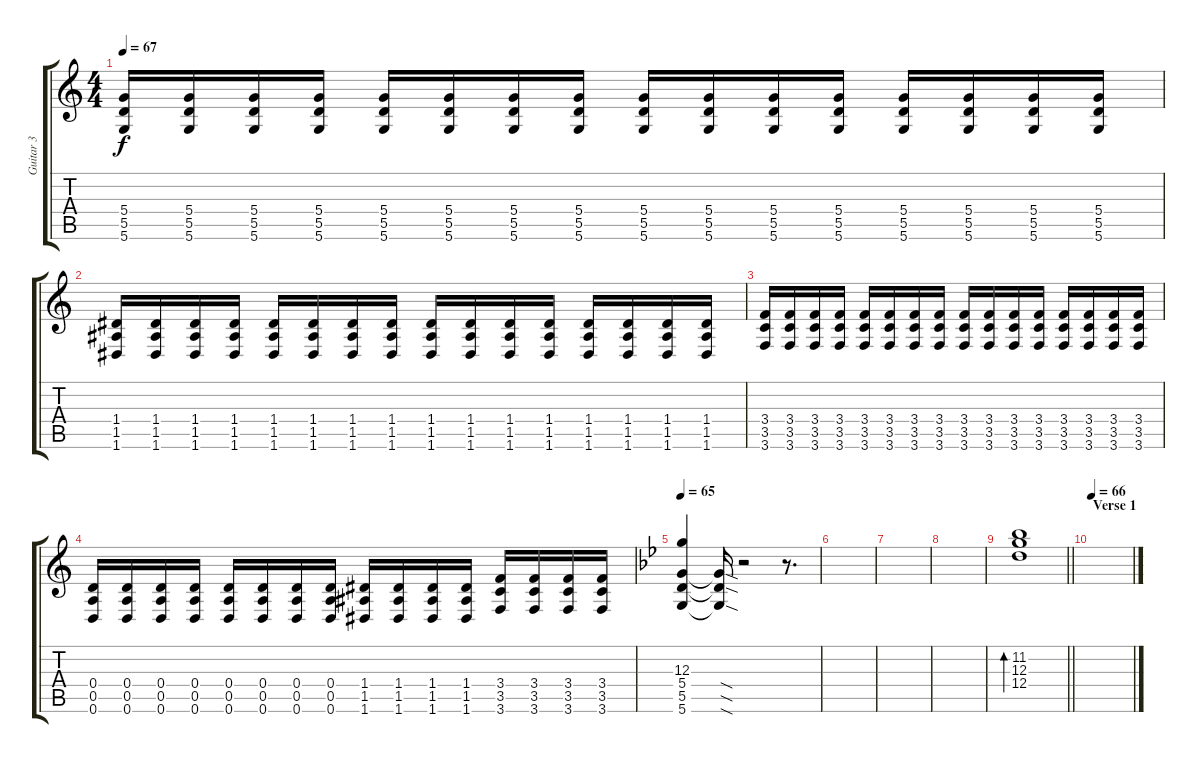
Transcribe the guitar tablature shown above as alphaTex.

\track ("Guitar 3" "Guitar 3") {instrument overdrivenguitar}
\staff {score tabs}
\tuning (E4 B3 G3 D3 A2 D2) {hide}
\ts (4 4)
\tempo 67
\clef g2
\ks c
(5.4 5.5 5.6).16{dy f} (5.4 5.5 5.6).16 (5.4 5.5 5.6).16 (5.4 5.5 5.6).16 (5.4 5.5 5.6).16 (5.4 5.5 5.6).16 (5.4 5.5 5.6).16 (5.4 5.5 5.6).16 (5.4 5.5 5.6).16 (5.4 5.5 5.6).16 (5.4 5.5 5.6).16 (5.4 5.5 5.6).16 (5.4 5.5 5.6).16 (5.4 5.5 5.6).16 (5.4 5.5 5.6).16 (5.4 5.5 5.6).16 |
(1.4 1.5 1.6).16 (1.4 1.5 1.6).16 (1.4 1.5 1.6).16 (1.4 1.5 1.6).16 (1.4 1.5 1.6).16 (1.4 1.5 1.6).16 (1.4 1.5 1.6).16 (1.4 1.5 1.6).16 (1.4 1.5 1.6).16 (1.4 1.5 1.6).16 (1.4 1.5 1.6).16 (1.4 1.5 1.6).16 (1.4 1.5 1.6).16 (1.4 1.5 1.6).16 (1.4 1.5 1.6).16 (1.4 1.5 1.6).16 |
(3.4 3.5 3.6).16 (3.4 3.5 3.6).16 (3.4 3.5 3.6).16 (3.4 3.5 3.6).16 (3.4 3.5 3.6).16 (3.4 3.5 3.6).16 (3.4 3.5 3.6).16 (3.4 3.5 3.6).16 (3.4 3.5 3.6).16 (3.4 3.5 3.6).16 (3.4 3.5 3.6).16 (3.4 3.5 3.6).16 (3.4 3.5 3.6).16 (3.4 3.5 3.6).16 (3.4 3.5 3.6).16 (3.4 3.5 3.6).16 |
(0.4 0.5 0.6).16 (0.4 0.5 0.6).16 (0.4 0.5 0.6).16 (0.4 0.5 0.6).16 (0.4 0.5 0.6).16 (0.4 0.5 0.6).16 (0.4 0.5 0.6).16 (0.4 0.5 0.6).16 (1.4 1.5 1.6).16 (1.4 1.5 1.6).16 (1.4 1.5 1.6).16 (1.4 1.5 1.6).16 (3.4 3.5 3.6).16 (3.4 3.5 3.6).16 (3.4 3.5 3.6).16 (3.4 3.5 3.6).16 |
\tempo 65
\ks bb
(12.3 5.4 5.5 5.6).4 (5.4{sod t} 5.5{sod t} 5.6{sod t}).16 r.2 r.8{d} |
|
|
|
\barLineRight lightlight
(11.2 12.3 12.4).1{bd 240 volume 10 instrument electricguitarjazz} |
\section ("" "Verse 1")
\tempo 66
